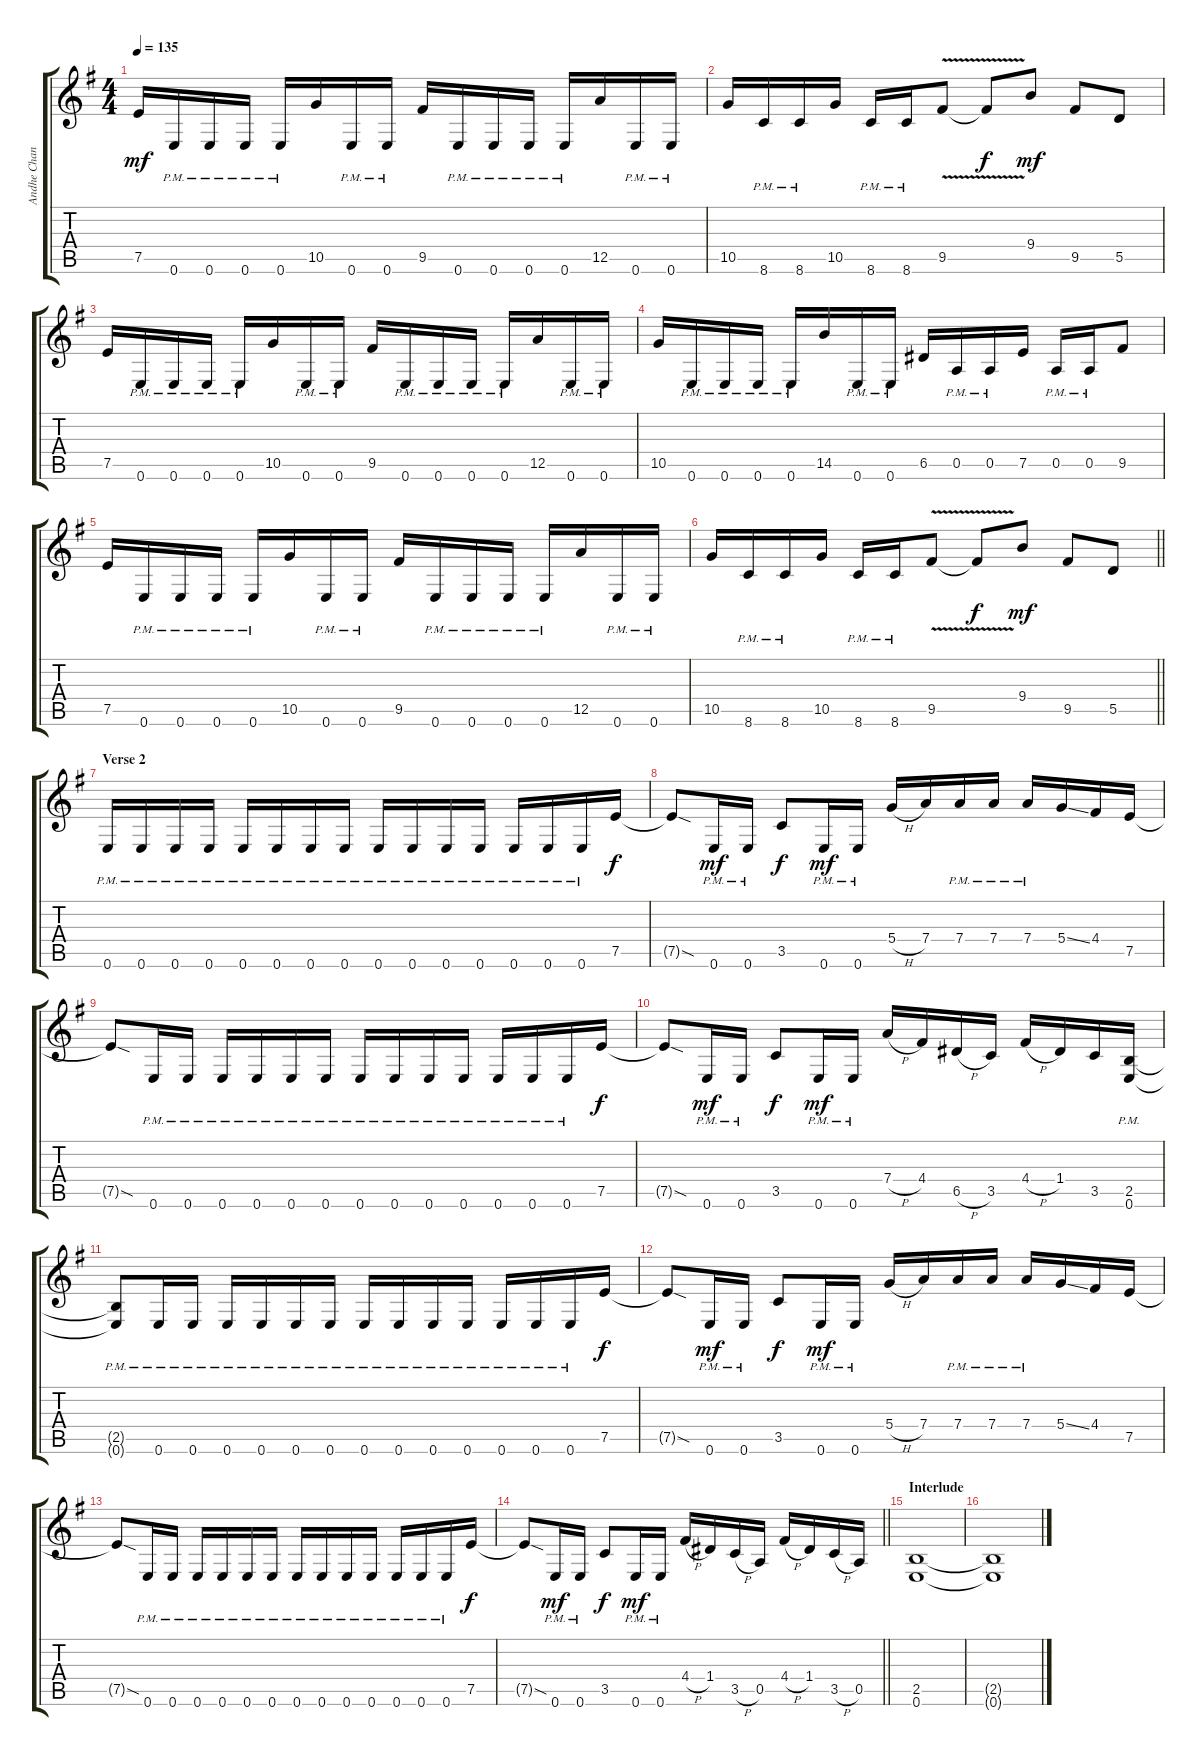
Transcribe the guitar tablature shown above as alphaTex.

\track ("Andhe Chandler (guitar)" "Andhe Chan") {instrument distortionguitar}
\staff {score tabs}
\tuning (E4 B3 G3 D3 A2 E2) {hide}
\ts (4 4)
\tempo 135
\clef g2
\ks eminor
7.5.16{dy mf} 0.6{pm}.16 0.6{pm}.16 0.6{pm}.16 0.6{pm}.16 10.5.16 0.6{pm}.16 0.6{pm}.16 9.5.16 0.6{pm}.16 0.6{pm}.16 0.6{pm}.16 0.6{pm}.16 12.5.16 0.6{pm}.16 0.6{pm}.16 |
10.5.16 8.6{pm}.16 8.6{pm}.16 10.5.16 8.6{pm}.16 8.6{pm}.16 9.5{v}.8 9.5{t}.8{dy f} 9.4.8{dy mf} 9.5.8 5.5.8 |
7.5.16 0.6{pm}.16 0.6{pm}.16 0.6{pm}.16 0.6{pm}.16 10.5.16 0.6{pm}.16 0.6{pm}.16 9.5.16 0.6{pm}.16 0.6{pm}.16 0.6{pm}.16 0.6{pm}.16 12.5.16 0.6{pm}.16 0.6{pm}.16 |
10.5.16 0.6{pm}.16 0.6{pm}.16 0.6{pm}.16 0.6{pm}.16 14.5.16 0.6{pm}.16 0.6{pm}.16 6.5.16 0.5{pm}.16 0.5{pm}.16 7.5.16 0.5{pm}.16 0.5{pm}.16 9.5.8 |
7.5.16 0.6{pm}.16 0.6{pm}.16 0.6{pm}.16 0.6{pm}.16 10.5.16 0.6{pm}.16 0.6{pm}.16 9.5.16 0.6{pm}.16 0.6{pm}.16 0.6{pm}.16 0.6{pm}.16 12.5.16 0.6{pm}.16 0.6{pm}.16 |
\barLineRight lightlight
10.5.16 8.6{pm}.16 8.6{pm}.16 10.5.16 8.6{pm}.16 8.6{pm}.16 9.5{v}.8 9.5{t}.8{dy f} 9.4.8{dy mf} 9.5.8 5.5.8 |
\section ("" "Verse 2")
0.6{pm}.16 0.6{pm}.16 0.6{pm}.16 0.6{pm}.16 0.6{pm}.16 0.6{pm}.16 0.6{pm}.16 0.6{pm}.16 0.6{pm}.16 0.6{pm}.16 0.6{pm}.16 0.6{pm}.16 0.6{pm}.16 0.6{pm}.16 0.6{pm}.16 7.5.16{dy f} |
7.5{sod t}.8 0.6{pm}.16{dy mf} 0.6{pm}.16 3.5.8{dy f} 0.6{pm}.16{dy mf} 0.6{pm}.16 5.4{h}.16 7.4.16 7.4{pm}.16 7.4{pm}.16 7.4{pm}.16 5.4{ss}.16 4.4.16 7.5.16 |
7.5{sod t}.8 0.6{pm}.16 0.6{pm}.16 0.6{pm}.16 0.6{pm}.16 0.6{pm}.16 0.6{pm}.16 0.6{pm}.16 0.6{pm}.16 0.6{pm}.16 0.6{pm}.16 0.6{pm}.16 0.6{pm}.16 0.6{pm}.16 7.5.16{dy f} |
7.5{sod t}.8 0.6{pm}.16{dy mf} 0.6{pm}.16 3.5.8{dy f} 0.6{pm}.16{dy mf} 0.6{pm}.16 7.4{h}.16 4.4.16 6.5{h}.16 3.5.16 4.4{h}.16 1.4.16 3.5.16 (2.5{pm} 0.6).16 |
(2.5{pm t} 0.6{t}).8 0.6{pm}.16 0.6{pm}.16 0.6{pm}.16 0.6{pm}.16 0.6{pm}.16 0.6{pm}.16 0.6{pm}.16 0.6{pm}.16 0.6{pm}.16 0.6{pm}.16 0.6{pm}.16 0.6{pm}.16 0.6{pm}.16 7.5.16{dy f} |
7.5{sod t}.8 0.6{pm}.16{dy mf} 0.6{pm}.16 3.5.8{dy f} 0.6{pm}.16{dy mf} 0.6{pm}.16 5.4{h}.16 7.4.16 7.4{pm}.16 7.4{pm}.16 7.4{pm}.16 5.4{ss}.16 4.4.16 7.5.16 |
7.5{sod t}.8 0.6{pm}.16 0.6{pm}.16 0.6{pm}.16 0.6{pm}.16 0.6{pm}.16 0.6{pm}.16 0.6{pm}.16 0.6{pm}.16 0.6{pm}.16 0.6{pm}.16 0.6{pm}.16 0.6{pm}.16 0.6{pm}.16 7.5.16{dy f} |
\barLineRight lightlight
7.5{sod t}.8 0.6{pm}.16{dy mf} 0.6{pm}.16 3.5.8{dy f} 0.6{pm}.16{dy mf} 0.6{pm}.16 4.4{h}.16 1.4.16 3.5{h}.16 0.5.16 4.4{h}.16 1.4.16 3.5{h}.16 0.5.16 |
\section ("" "Interlude")
(2.5 0.6).1{volume 10} |
(2.5{t} 0.6{t}).1
